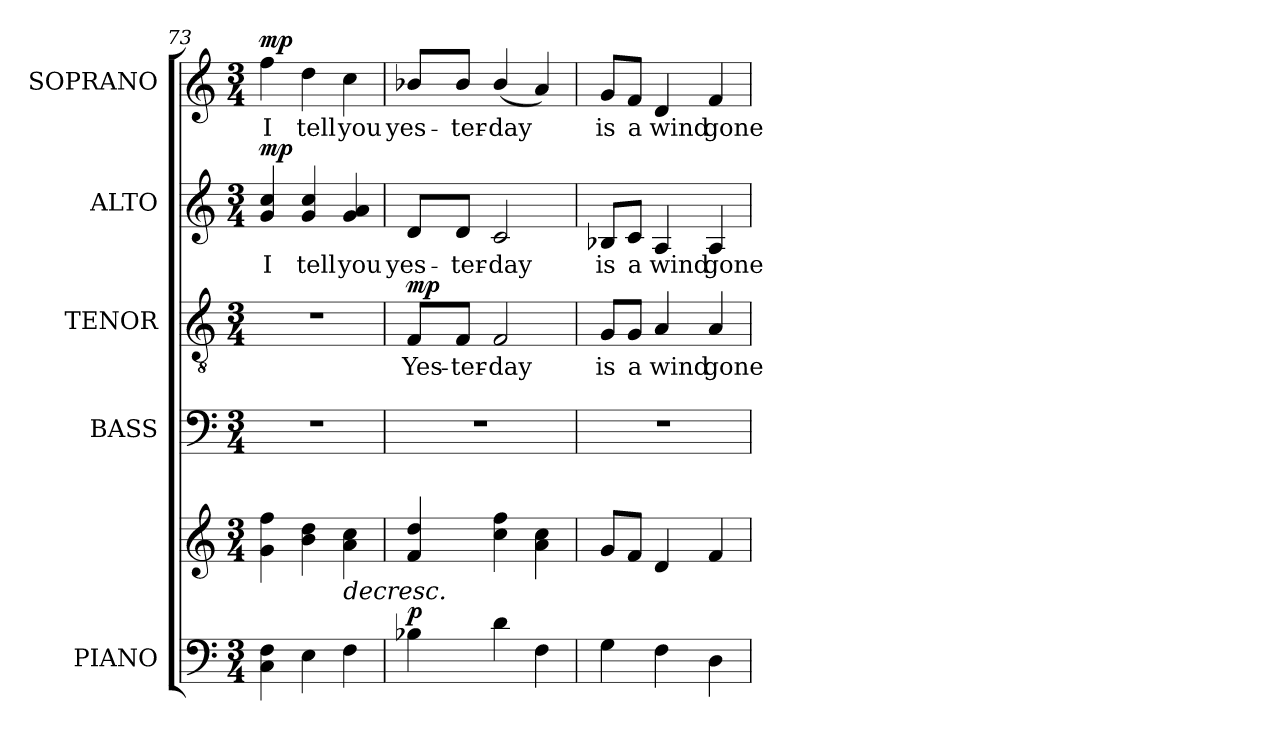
**kern	**kern	**dynam	**kern	**kern	**text	**dynam	**kern	**text	**dynam	**kern	**text	**dynam
*part5	*part5	*part5	*part4	*part3	*part3	*part3	*part2	*part2	*part2	*part1	*part1	*part1
*staff6	*staff5	*staff5/6	*staff4	*staff3	*staff3	*staff3	*staff2	*staff2	*staff2	*staff1	*staff1	*staff1
*I"PIANO	*	*	*I"BASS	*I"TENOR	*	*	*I"ALTO	*	*	*I"SOPRANO	*	*
*I'PNO.	*	*	*I'B.	*I'T.	*	*	*I'A.	*	*	*I'S.	*	*
!!LO:LB:g=z
*clefF4	*clefG2	*	*clefF4	*clefGv2	*	*	*clefG2	*	*	*clefG2	*	*
*	*	*	*	*ITrd7c12	*	*	*	*	*	*	*	*
*k[]	*k[]	*	*k[]	*k[]	*	*	*k[]	*	*	*k[]	*	*
*C:	*C:	*	*C:	*C:	*	*	*C:	*	*	*C:	*	*
*M3/4	*M3/4	*	*M3/4	*M3/4	*	*	*M3/4	*	*	*M3/4	*	*
=73	=73	=73	=73	=73	=73	=73	=73	=73	=73	=73	=73	=73
!	!	!	!LO:N:vis=1	!LO:N:vis=1	!	!	!	!	!	!	!	!
!	!	!	!	!	!	!	!	!LO:LY:b:color=#000000	!	!	!	!
!	!	!	!	!	!	!	!	!	!	!	!LO:LY:b:color=#000000	!
4Ci\ 4Fi	4gi\ 4ffi	.	2.r	2.r	.	.	4gi/ 4cci	I	mp	4ffi\	I	mp
!	!	!	!	!	!	!	!	!LO:LY:b:color=#000000	!	!	!	!
!	!	!	!	!	!	!	!	!	!	!	!LO:LY:b:color=#000000	!
4Ei\	4bi\ 4ddi	]	.	.	.	.	4gi/ 4cci	tell	.	4ddi\	tell	.
!	!	!LO:HP:b	!	!	!	!	!	!	!	!	!	!
!	!	!	!	!	!	!	!	!LO:LY:b:color=#000000	!	!	!	!
!	!	!	!	!	!	!	!	!	!	!	!LO:LY:b:color=#000000	!
4Fi\	4ai\ 4cci	>	.	.	.	.	4gi/ 4ai	you	.	4cci\	you	.
=74	=74	=74	=74	=74	=74	=74	=74	=74	=74	=74	=74	=74
!	!	!	!LO:N:vis=1	!	!	!	!	!	!	!	!	!
!	!	!	!	!	!LO:LY:b:color=#000000	!	!	!	!	!	!	!
!	!	!	!	!	!	!	!	!LO:LY:b:color=#000000	!	!	!	!
!	!	!	!	!	!	!	!	!	!	!	!LO:LY:b:color=#000000	!
4B-Xi\	4fi/ 4ddi	p	2.r	8FFi/L	Yes-	mp	8di/L	yes-	.	8b-Xi/L	yes-	.
!	!	!	!	!	!LO:LY:b:color=#000000	!	!	!	!	!	!	!
!	!	!	!	!	!	!	!	!LO:LY:b:color=#000000	!	!	!	!
!	!	!	!	!	!	!	!	!	!	!	!LO:LY:b:color=#000000	!
.	.	.	.	8FFi/J	-ter-	.	8di/J	-ter-	.	8b-i/J	-ter-	.
!	!	!	!	!	!LO:LY:b:color=#000000	!	!	!	!	!	!	!
!	!	!	!	!	!	!	!	!LO:LY:b:color=#000000	!	!	!	!
!	!	!	!	!	!	!	!	!	!	!	!LO:LY:b:color=#000000	!
4di\	4cci\ 4ffi	.	.	2FFi/	-day	.	2ci/	-day	.	(4b-i/	-day	.
4Fi\	4ai\ 4cci	.	.	.	.	.	.	.	.	4ai/)	.	.
=75	=75	=75	=75	=75	=75	=75	=75	=75	=75	=75	=75	=75
!	!	!	!LO:N:vis=1	!	!	!	!	!	!	!	!	!
!	!	!	!	!	!LO:LY:b:color=#000000	!	!	!	!	!	!	!
!	!	!	!	!	!	!	!	!LO:LY:b:color=#000000	!	!	!	!
!	!	!	!	!	!	!	!	!	!	!	!LO:LY:b:color=#000000	!
4Gi\	8gi/L	.	2.r	8GGi/L	is	.	8B-Xi/L	is	.	8gi/L	is	.
!	!	!	!	!	!LO:LY:b:color=#000000	!	!	!	!	!	!	!
!	!	!	!	!	!	!	!	!LO:LY:b:color=#000000	!	!	!	!
!	!	!	!	!	!	!	!	!	!	!	!LO:LY:b:color=#000000	!
.	8fi/J	.	.	8GGi/J	a	.	8ci/J	a	.	8fi/J	a	.
!	!	!	!	!	!LO:LY:b:color=#000000	!	!	!	!	!	!	!
!	!	!	!	!	!	!	!	!LO:LY:b:color=#000000	!	!	!	!
!	!	!	!	!	!	!	!	!	!	!	!LO:LY:b:color=#000000	!
4Fi\	4di/	.	.	4AAi/	wind	.	4Ai/	wind	.	4di/	wind	.
!	!	!	!	!	!LO:LY:b:color=#000000	!	!	!	!	!	!	!
!	!	!	!	!	!	!	!	!LO:LY:b:color=#000000	!	!	!	!
!	!	!	!	!	!	!	!	!	!	!	!LO:LY:b:color=#000000	!
4Di\	4fi/	.	.	4AAi/	gone	.	4Ai/	gone	.	4fi/	gone	.
=	=	=	=	=	=	=	=	=	=	=	=	=
*-	*-	*-	*-	*-	*-	*-	*-	*-	*-	*-	*-	*-
